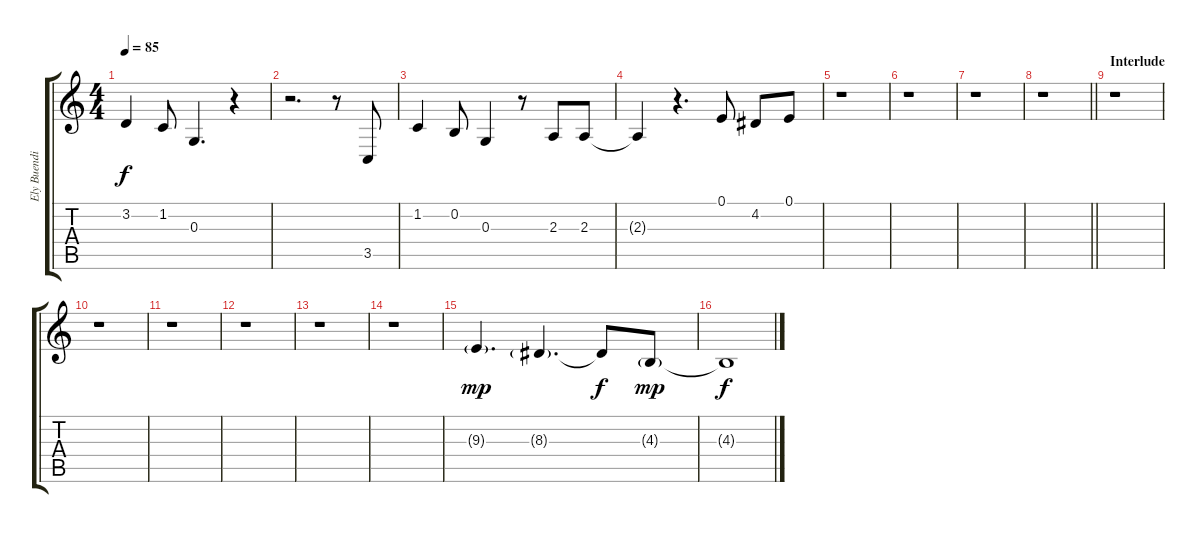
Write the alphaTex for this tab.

\track ("Ely Buendia(Vocal)" "Ely Buendi") {instrument sopranosax}
\staff {score tabs}
\tuning (E4 B3 G3 D3 A2 E2) {hide}
\ts (4 4)
\tempo 85
\clef g2
\ks c
3.2.4{dy f} 1.2.8 0.3.4{d} r.4 |
r.2{d} r.8 3.5.8 |
1.2.4 0.2.8 0.3.4 r.8 2.3.8 2.3.8 |
2.3{t}.4 r.4{d} 0.1.8 4.2.8 0.1.8 |
r.1 |
r.1 |
r.1 |
\barLineRight lightlight
r.1 |
\section ("" "Interlude")
r.1 |
r.1 |
r.1 |
r.1 |
r.1 |
r.1 |
9.3{g}.4{d dy mp} 8.3{g}.4{d} 8.3{t}.8{dy f} 4.3{g}.8{dy mp} |
4.3{t}.1{dy f}
